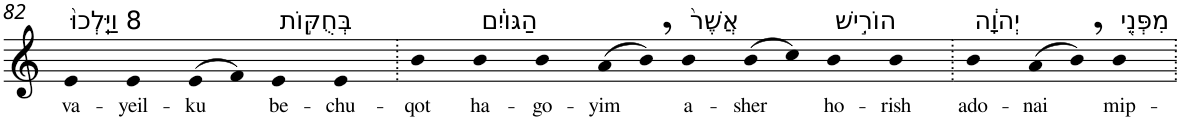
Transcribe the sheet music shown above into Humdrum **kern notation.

**kern	**text
*part1	*part1
*staff1	*staff1
*I"Piano	*
*I'Pno	*
!!LO:PB:g=z
*clefG2	*
*k[]	*
=82	=82
!LO:TX:a:t=8 וַיֵּֽלְכוּ֙	!
!	!LO:LY:b
4e	va-
!	!LO:LY:b
4e	-yeil-
!	!LO:LY:b
(>8e	-ku
8f)	.
!LO:TX:a:t=בְּחֻקּ֣וֹת	!
!	!LO:LY:b
4e	be-
!	!LO:LY:b
4e	-chu-
=83.	=83.
!	!LO:LY:b
4b	-qot
!LO:TX:a:t=הַגּוֹיִ֔ם	!
!	!LO:LY:b
4b	ha-
!	!LO:LY:b
4b	-go-
!	!LO:LY:b
(>8a	-yim
8b,)	.
!LO:TX:a:t=אֲשֶׁר֙	!
!	!LO:LY:b
4b	a-
!	!LO:LY:b
(>8b	-sher
8cc)	.
!LO:TX:a:t=הוֹרִ֣ישׁ	!
!	!LO:LY:b
4b	ho-
!	!LO:LY:b
4b	-rish
=84.	=84.
!LO:TX:a:t=יְהוָ֔ה	!
!	!LO:LY:b
4b	ado-
!	!LO:LY:b
(>8a	-nai
8b,)	.
!LO:TX:a:t=מִפְּנֵ֖י	!
!	!LO:LY:b
4b	mip-
=.	=.
*-	*-
